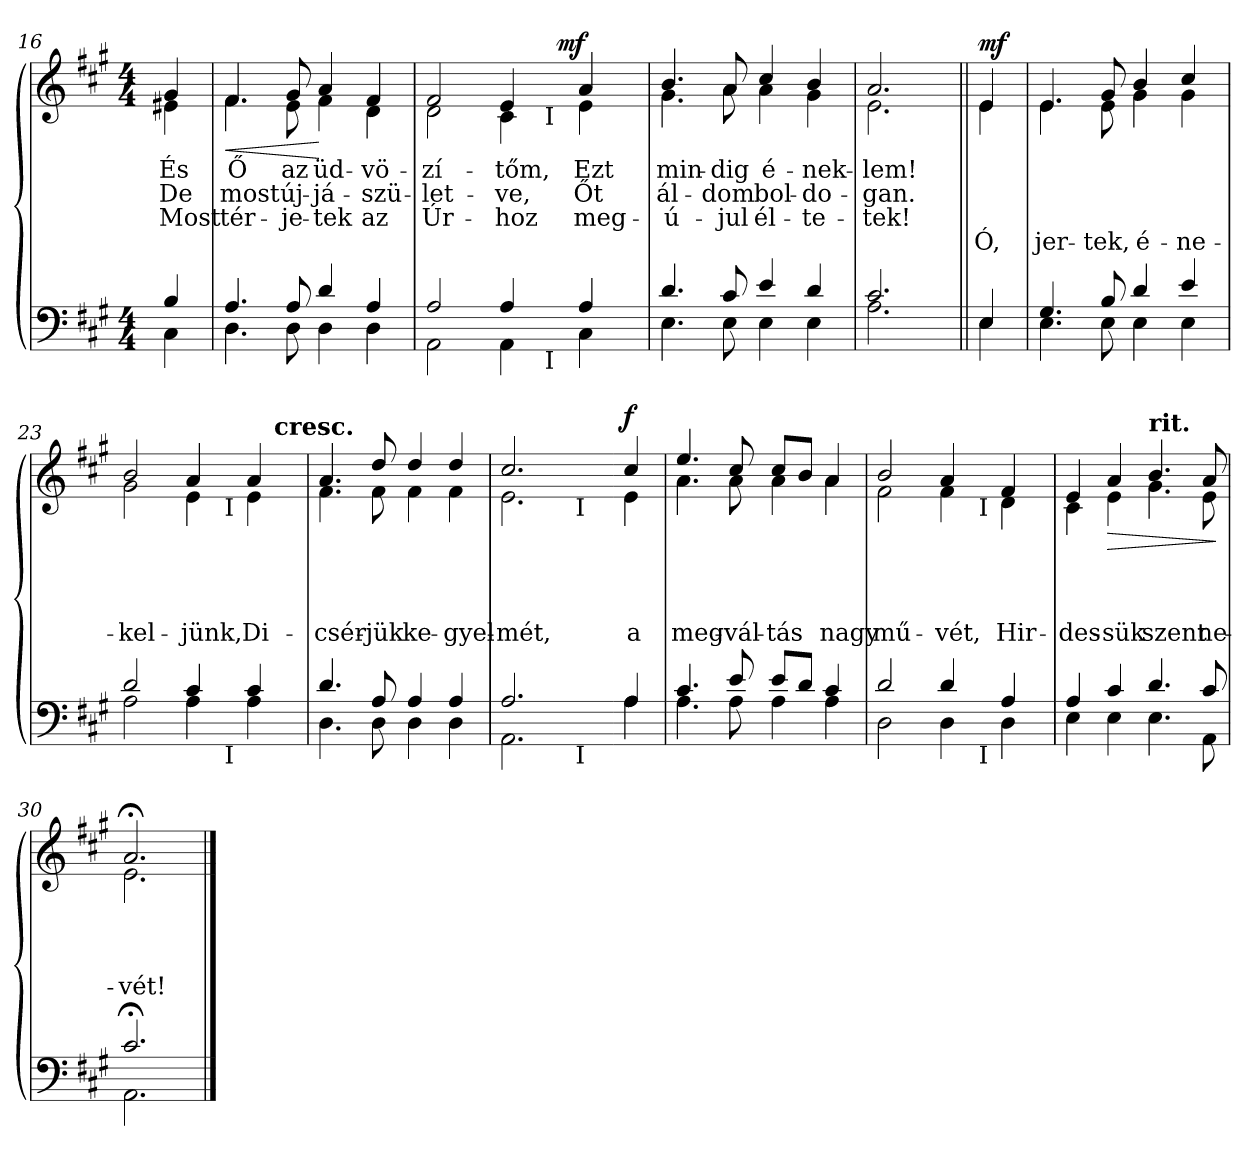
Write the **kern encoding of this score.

**kern	**kern	**text	**text	**text	**text	**dynam
*part2	*part1	*part1	*part1	*part1	*part1	*part1
*staff2	*staff1	*staff1	*staff1	*staff1	*staff1	*staff1
!!LO:LB:g=z
*clefF4	*clefG2	*	*	*	*	*
*k[f#c#g#]	*k[f#c#g#]	*	*	*	*	*
*f#:	*f#:	*	*	*	*	*
*M4/4	*M4/4	*	*	*	*	*
=16	=16	=16	=16	=16	=16	=16
*^	*	*	*	*	*	*
!	!	!	!LO:LY:b	!LO:LY:b	!LO:LY:b	!	!
*	*	*^	*	*	*	*	*
4B/	4C#\	4g#/	4e#X\	És	De	Most	.	.
=17	=17	=17	=17	=17	=17	=17	=17	=17
!	!	!	!	!LO:LY:b	!LO:LY:b	!LO:LY:b	!	!LO:HP:b
4.A/	4.D\	4.f#/	4.f#\	Ő	most	tér-	.	<
!	!	!	!	!LO:LY:b	!LO:LY:b	!LO:LY:b	!	!
8A/	8D\	8g#/	8e\	az	új-	-je-	.	.
!	!	!	!	!LO:LY:b	!LO:LY:b	!LO:LY:b	!	!
4d/	4D\	4a/	4f#\	üd-	-já-	-tek	.	[
!	!	!	!	!LO:LY:b	!LO:LY:b	!LO:LY:b	!	!
4A/	4D\	4f#/	4d\	-vö-	-szü-	az	.	.
*	*	*v	*v	*	*	*	*	*
=18	=18	=18	=18	=18	=18	=18	=18
*	*	*^	*	*	*	*	*
!	!	!	!	!LO:LY:b	!LO:LY:b	!LO:LY:b	!	!
*	*^	*^	*^	*	*	*	*	*
2A/	2AA\	2ryy	2f#/	2d\	2ryy	2ryy	-zí-	-let-	Úr-	.	.
!	!	!	!	!	!	!	!LO:LY:b	!LO:LY:b	!LO:LY:b	!	!
4A/	4AA\	8ryy	4e/	4c#\	8.ryy	8ryy	-tőm,	-ve,	-hoz	.	.
.	.	32ryy	.	.	.	32ryy	.	.	.	.	.
!	!	!	!	!	!	!LO:TX:b:t=I	!	!	!	!	!
!	!	!LO:TX:b:t=I	!	!	!	!	!	!	!	!	!
.	.	4ryy	.	.	.	4ryy	.	.	.	.	.
!	!	!	!	!	!	!	!	!	!	!	!LO:DY:a
.	.	.	.	.	4ryy	.	.	.	.	.	mf
!	!	!	!	!	!	!	!LO:LY:b	!LO:LY:b	!LO:LY:b	!	!
4A/	4C#\	.	4a/	4e\	.	.	Ezt	Őt	meg-	.	.
.	.	16.ryy	.	.	.	16.ryy	.	.	.	.	.
.	.	.	.	.	16ryy	.	.	.	.	.	.
*	*v	*v	*	*	*	*	*	*	*	*	*
*	*	*v	*v	*v	*v	*	*	*	*	*
=19	=19	=19	=19	=19	=19	=19	=19
*	*^	*^	*	*	*	*	*
*	*	*	*	*^	*	*	*	*	*
*	*	*	*	*	*^	*	*	*	*	*
!	!	!	!	!	!	!	!LO:LY:b	!LO:LY:b	!LO:LY:b	!	!
*	*v	*v	*	*	*	*	*	*	*	*	*
*	*	*	*v	*v	*v	*	*	*	*	*
4.d/	4.E\	4.b/	4.g#\	min-	ál-	-ú-	.	.
!	!	!	!	!LO:LY:b	!LO:LY:b	!LO:LY:b	!	!
8c#/	8E\	8a/	8a\	-dig	-dom	-jul	.	.
!	!	!	!	!LO:LY:b	!LO:LY:b	!LO:LY:b	!	!
4e/	4E\	4cc#/	4a\	é-	bol-	él-	.	.
!	!	!	!	!LO:LY:b	!LO:LY:b	!LO:LY:b	!	!
4d/	4E\	4b/	4g#\	-nek-	-do-	-te-	.	.
=20	=20	=20	=20	=20	=20	=20	=20	=20
!	!	!	!	!LO:LY:b	!LO:LY:b	!LO:LY:b	!	!
2.c#/	2.A\	2.a/	2.e\	-lem!	-gan.	-tek!	.	.
!!LO:LB:g=z	!!
=21||	=21||	=21||	=21||	=21||	=21||	=21||	=21||	=21||
!	!	!	!	!	!	!	!LO:LY:b	!LO:DY:a
4E/	4E\	4e/	4e\	.	.	.	Ó,	mf
=22	=22	=22	=22	=22	=22	=22	=22	=22
!	!	!	!	!	!	!	!LO:LY:b	!
4.G#/	4.E\	4.e/	4.e\	.	.	.	jer-	.
!	!	!	!	!	!	!	!LO:LY:b	!
8B/	8E\	8g#/	8e\	.	.	.	-tek,	.
!	!	!	!	!	!	!	!LO:LY:b	!
4d/	4E\	4b/	4g#\	.	.	.	é-	.
!	!	!	!	!	!	!	!LO:LY:b	!
4e/	4E\	4cc#/	4g#\	.	.	.	-ne-	.
*	*	*v	*v	*	*	*	*	*
=23	=23	=23	=23	=23	=23	=23	=23
*	*	*^	*	*	*	*	*
!	!	!	!	!	!	!	!LO:LY:b	!
*	*^	*^	*^	*	*	*	*	*
2d/	2A\	2ryy	2b/	2g#\	2ryy	2..ryy	.	.	.	-kel-	.
!	!	!	!	!	!	!	!	!	!	!LO:LY:b	!
4c#/	4A\	8ryy	4a/	4e\	8ryy	.	.	.	.	-jünk,	.
.	.	32ryy	.	.	32ryy	.	.	.	.	.	.
!	!	!	!	!	!LO:TX:b:t=I	!	!	!	!	!	!
!	!	!LO:TX:b:t=I	!	!	!	!	!	!	!	!	!
.	.	4ryy	.	.	4ryy	.	.	.	.	.	.
!	!	!	!	!	!	!	!	!	!	!LO:LY:b	!
4c#/	4A\	.	4a/	4e\	.	.	.	.	.	Di-	.
!	!	!	!	!	!	!LO:TX:a:B:t=cresc.	!	!	!	!	!
.	.	.	.	.	.	8ryy	.	.	.	.	.
.	.	16.ryy	.	.	16.ryy	.	.	.	.	.	.
*	*v	*v	*	*	*	*	*	*	*	*	*
*	*	*v	*v	*v	*v	*	*	*	*	*
=24	=24	=24	=24	=24	=24	=24	=24
*	*^	*^	*	*	*	*	*
*	*	*	*	*^	*	*	*	*	*
*	*	*	*	*	*^	*	*	*	*	*
!	!	!	!	!	!	!	!	!	!	!LO:LY:b	!
*	*v	*v	*	*	*	*	*	*	*	*	*
*	*	*	*v	*v	*v	*	*	*	*	*
4.d/	4.D\	4.a/	4.f#\	.	.	.	-csér-	.
!	!	!	!	!	!	!	!LO:LY:b	!
8A/	8D\	8dd/	8f#\	.	.	.	-jük	.
!	!	!	!	!	!	!	!LO:LY:b	!
4A/	4D\	4dd/	4f#\	.	.	.	ke-	.
!	!	!	!	!	!	!	!LO:LY:b	!
4A/	4D\	4dd/	4f#\	.	.	.	-gyel-	.
*	*	*v	*v	*	*	*	*	*
=25	=25	=25	=25	=25	=25	=25	=25
*	*	*^	*	*	*	*	*
!	!	!	!	!	!	!	!LO:LY:b	!
*	*^	*	*^	*	*	*	*	*
2.A/	2.AA\	2ryy	2.cc#/	2.e\	2ryy	.	.	.	-mét,	.
.	.	32ryy	.	.	32ryy	.	.	.	.	.
!	!	!	!	!	!LO:TX:b:t=I	!	!	!	!	!
!	!	!LO:TX:b:t=I	!	!	!	!	!	!	!	!
.	.	8..ryy	.	.	8..ryy	.	.	.	.	.
*	*v	*v	*	*	*	*	*	*	*	*
*	*	*v	*v	*v	*	*	*	*	*
!!LO:LB:g=z
=26-	=26-	=26-	=26-	=26-	=26-	=26-	=26-
*	*^	*^	*	*	*	*	*
*	*	*	*	*^	*	*	*	*	*
!	!	!	!	!	!	!	!	!	!LO:LY:b	!LO:DY:a
*	*v	*v	*	*	*	*	*	*	*	*
*	*	*	*v	*v	*	*	*	*	*
4A/	4A\	4cc#/	4e\	.	.	.	a	f
=27	=27	=27	=27	=27	=27	=27	=27	=27
!	!	!	!	!	!	!	!LO:LY:b	!
4.c#/	4.A\	4.ee/	4.a\	.	.	.	meg-	.
!	!	!	!	!	!	!	!LO:LY:b	!
8e/	8A\	8cc#/	8a\	.	.	.	-vál-	.
!	!	!	!	!	!	!	!LO:LY:b	!
8e/L	4A\	8cc#/L	4a\	.	.	.	-tás	.
8d/J	.	8b/J	.	.	.	.	.	.
!	!	!	!	!	!	!	!LO:LY:b	!
4c#/	4A\	4a/	4a\	.	.	.	nagy	.
*	*	*v	*v	*	*	*	*	*
=28	=28	=28	=28	=28	=28	=28	=28
*	*	*^	*	*	*	*	*
!	!	!	!	!	!	!	!LO:LY:b	!
*	*^	*	*^	*	*	*	*	*
2d/	2D\	2ryy	2b/	2f#\	2ryy	.	.	.	mű-	.
!	!	!	!	!	!	!	!	!	!LO:LY:b	!
4d/	4D\	8ryy	4a/	4f#\	8ryy	.	.	.	-vét,	.
.	.	32ryy	.	.	32ryy	.	.	.	.	.
!	!	!	!	!	!LO:TX:b:t=I	!	!	!	!	!
!	!	!LO:TX:b:t=I	!	!	!	!	!	!	!	!
.	.	4ryy	.	.	4ryy	.	.	.	.	.
!	!	!	!	!	!	!	!	!	!LO:LY:b	!
4A/	4D\	.	4f#/	4d\	.	.	.	.	Hir-	.
.	.	16.ryy	.	.	16.ryy	.	.	.	.	.
*	*v	*v	*	*	*	*	*	*	*	*
*	*	*v	*v	*v	*	*	*	*	*
=29	=29	=29	=29	=29	=29	=29	=29
*	*^	*^	*	*	*	*	*
*	*	*	*	*^	*	*	*	*	*
!	!	!	!	!	!	!	!	!	!LO:LY:b	!
*	*v	*v	*	*	*	*	*	*	*	*
*	*	*	*v	*v	*	*	*	*	*
4A/	4E\	4e/	4c#\	.	.	.	-des-	.
!	!	!	!	!	!	!	!LO:LY:b	!LO:HP:b
4c#/	4E\	4a/	4e\	.	.	.	-sük	>
!	!	!LO:TX:a:B:t=rit.	!	!	!	!	!	!
!	!	!	!	!	!	!	!LO:LY:b	!
4.d/	4.E\	4.b/	4.g#\	.	.	.	szent	.
!	!	!	!	!	!	!	!LO:LY:b	!
8c#/	8AA\	8a/	8e\	.	.	.	ne-	.
*v	*v	*	*	*	*	*	*	*
*	*v	*v	*	*	*	*	*
.	.	.	.	.	.	]
=30	=30	=30	=30	=30	=30	=30
*^	*	*	*	*	*	*
!	!	!	!	!	!	!LO:LY:b	!
*	*	*^	*	*	*	*	*
2.c#;/	2.AA\	2.a;/	2.e\	.	.	.	-vét!	.
*v	*v	*	*	*	*	*	*	*
*	*v	*v	*	*	*	*	*
==	==	==	==	==	==	==
*-	*-	*-	*-	*-	*-	*-
